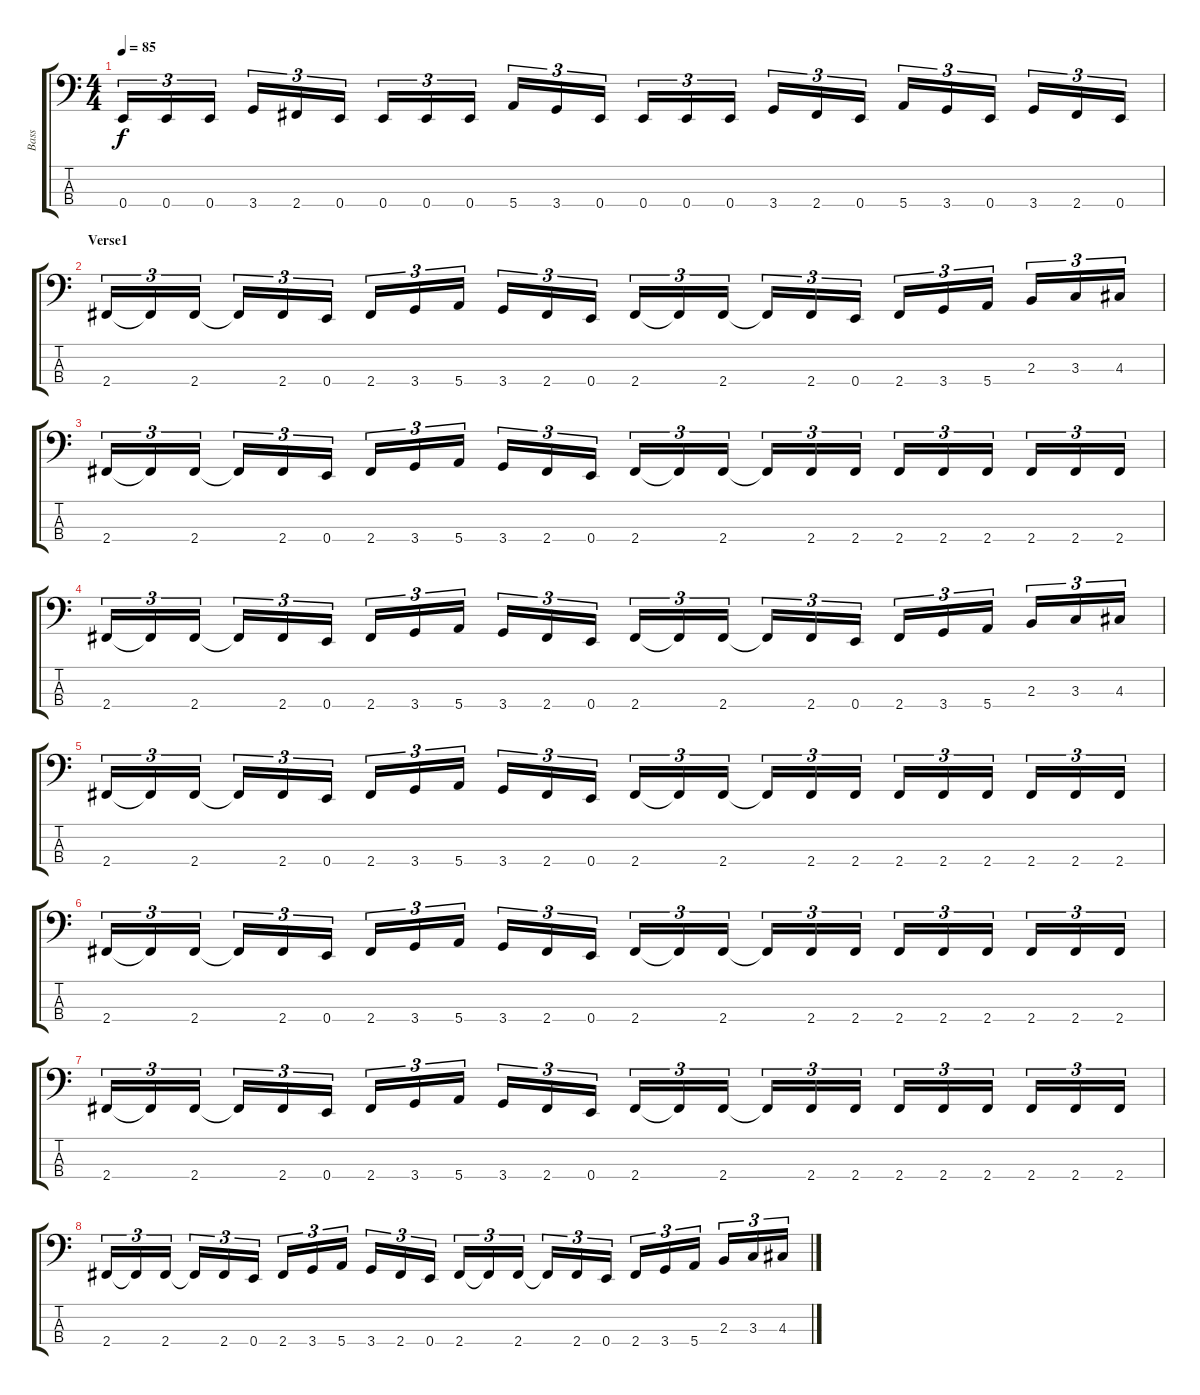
\track ("Bass" "Bass") {instrument electricbasspick}
\staff {score tabs}
\tuning (G2 D2 A1 E1) {hide}
\ts (4 4)
\tempo 85
\clef f4
\ks c
0.4.16{tu (3 2) dy f} 0.4.16{tu (3 2)} 0.4.16{tu (3 2)} 3.4.16{tu (3 2)} 2.4.16{tu (3 2)} 0.4.16{tu (3 2)} 0.4.16{tu (3 2)} 0.4.16{tu (3 2)} 0.4.16{tu (3 2)} 5.4.16{tu (3 2)} 3.4.16{tu (3 2)} 0.4.16{tu (3 2)} 0.4.16{tu (3 2)} 0.4.16{tu (3 2)} 0.4.16{tu (3 2)} 3.4.16{tu (3 2)} 2.4.16{tu (3 2)} 0.4.16{tu (3 2)} 5.4.16{tu (3 2)} 3.4.16{tu (3 2)} 0.4.16{tu (3 2)} 3.4.16{tu (3 2)} 2.4.16{tu (3 2)} 0.4.16{tu (3 2)} |
\section ("" "Verse1")
2.4.16{tu (3 2)} 2.4{t}.16{tu (3 2)} 2.4.16{tu (3 2)} 2.4{t}.16{tu (3 2)} 2.4.16{tu (3 2)} 0.4.16{tu (3 2)} 2.4.16{tu (3 2)} 3.4.16{tu (3 2)} 5.4.16{tu (3 2)} 3.4.16{tu (3 2)} 2.4.16{tu (3 2)} 0.4.16{tu (3 2)} 2.4.16{tu (3 2)} 2.4{t}.16{tu (3 2)} 2.4.16{tu (3 2)} 2.4{t}.16{tu (3 2)} 2.4.16{tu (3 2)} 0.4.16{tu (3 2)} 2.4.16{tu (3 2)} 3.4.16{tu (3 2)} 5.4.16{tu (3 2)} 2.3.16{tu (3 2)} 3.3.16{tu (3 2)} 4.3.16{tu (3 2)} |
2.4.16{tu (3 2)} 2.4{t}.16{tu (3 2)} 2.4.16{tu (3 2)} 2.4{t}.16{tu (3 2)} 2.4.16{tu (3 2)} 0.4.16{tu (3 2)} 2.4.16{tu (3 2)} 3.4.16{tu (3 2)} 5.4.16{tu (3 2)} 3.4.16{tu (3 2)} 2.4.16{tu (3 2)} 0.4.16{tu (3 2)} 2.4.16{tu (3 2)} 2.4{t}.16{tu (3 2)} 2.4.16{tu (3 2)} 2.4{t}.16{tu (3 2)} 2.4.16{tu (3 2)} 2.4.16{tu (3 2)} 2.4.16{tu (3 2)} 2.4.16{tu (3 2)} 2.4.16{tu (3 2)} 2.4.16{tu (3 2)} 2.4.16{tu (3 2)} 2.4.16{tu (3 2)} |
2.4.16{tu (3 2)} 2.4{t}.16{tu (3 2)} 2.4.16{tu (3 2)} 2.4{t}.16{tu (3 2)} 2.4.16{tu (3 2)} 0.4.16{tu (3 2)} 2.4.16{tu (3 2)} 3.4.16{tu (3 2)} 5.4.16{tu (3 2)} 3.4.16{tu (3 2)} 2.4.16{tu (3 2)} 0.4.16{tu (3 2)} 2.4.16{tu (3 2)} 2.4{t}.16{tu (3 2)} 2.4.16{tu (3 2)} 2.4{t}.16{tu (3 2)} 2.4.16{tu (3 2)} 0.4.16{tu (3 2)} 2.4.16{tu (3 2)} 3.4.16{tu (3 2)} 5.4.16{tu (3 2)} 2.3.16{tu (3 2)} 3.3.16{tu (3 2)} 4.3.16{tu (3 2)} |
2.4.16{tu (3 2)} 2.4{t}.16{tu (3 2)} 2.4.16{tu (3 2)} 2.4{t}.16{tu (3 2)} 2.4.16{tu (3 2)} 0.4.16{tu (3 2)} 2.4.16{tu (3 2)} 3.4.16{tu (3 2)} 5.4.16{tu (3 2)} 3.4.16{tu (3 2)} 2.4.16{tu (3 2)} 0.4.16{tu (3 2)} 2.4.16{tu (3 2)} 2.4{t}.16{tu (3 2)} 2.4.16{tu (3 2)} 2.4{t}.16{tu (3 2)} 2.4.16{tu (3 2)} 2.4.16{tu (3 2)} 2.4.16{tu (3 2)} 2.4.16{tu (3 2)} 2.4.16{tu (3 2)} 2.4.16{tu (3 2)} 2.4.16{tu (3 2)} 2.4.16{tu (3 2)} |
2.4.16{tu (3 2)} 2.4{t}.16{tu (3 2)} 2.4.16{tu (3 2)} 2.4{t}.16{tu (3 2)} 2.4.16{tu (3 2)} 0.4.16{tu (3 2)} 2.4.16{tu (3 2)} 3.4.16{tu (3 2)} 5.4.16{tu (3 2)} 3.4.16{tu (3 2)} 2.4.16{tu (3 2)} 0.4.16{tu (3 2)} 2.4.16{tu (3 2)} 2.4{t}.16{tu (3 2)} 2.4.16{tu (3 2)} 2.4{t}.16{tu (3 2)} 2.4.16{tu (3 2)} 2.4.16{tu (3 2)} 2.4.16{tu (3 2)} 2.4.16{tu (3 2)} 2.4.16{tu (3 2)} 2.4.16{tu (3 2)} 2.4.16{tu (3 2)} 2.4.16{tu (3 2)} |
2.4.16{tu (3 2)} 2.4{t}.16{tu (3 2)} 2.4.16{tu (3 2)} 2.4{t}.16{tu (3 2)} 2.4.16{tu (3 2)} 0.4.16{tu (3 2)} 2.4.16{tu (3 2)} 3.4.16{tu (3 2)} 5.4.16{tu (3 2)} 3.4.16{tu (3 2)} 2.4.16{tu (3 2)} 0.4.16{tu (3 2)} 2.4.16{tu (3 2)} 2.4{t}.16{tu (3 2)} 2.4.16{tu (3 2)} 2.4{t}.16{tu (3 2)} 2.4.16{tu (3 2)} 2.4.16{tu (3 2)} 2.4.16{tu (3 2)} 2.4.16{tu (3 2)} 2.4.16{tu (3 2)} 2.4.16{tu (3 2)} 2.4.16{tu (3 2)} 2.4.16{tu (3 2)} |
2.4.16{tu (3 2)} 2.4{t}.16{tu (3 2)} 2.4.16{tu (3 2)} 2.4{t}.16{tu (3 2)} 2.4.16{tu (3 2)} 0.4.16{tu (3 2)} 2.4.16{tu (3 2)} 3.4.16{tu (3 2)} 5.4.16{tu (3 2)} 3.4.16{tu (3 2)} 2.4.16{tu (3 2)} 0.4.16{tu (3 2)} 2.4.16{tu (3 2)} 2.4{t}.16{tu (3 2)} 2.4.16{tu (3 2)} 2.4{t}.16{tu (3 2)} 2.4.16{tu (3 2)} 0.4.16{tu (3 2)} 2.4.16{tu (3 2)} 3.4.16{tu (3 2)} 5.4.16{tu (3 2)} 2.3.16{tu (3 2)} 3.3.16{tu (3 2)} 4.3.16{tu (3 2)}
